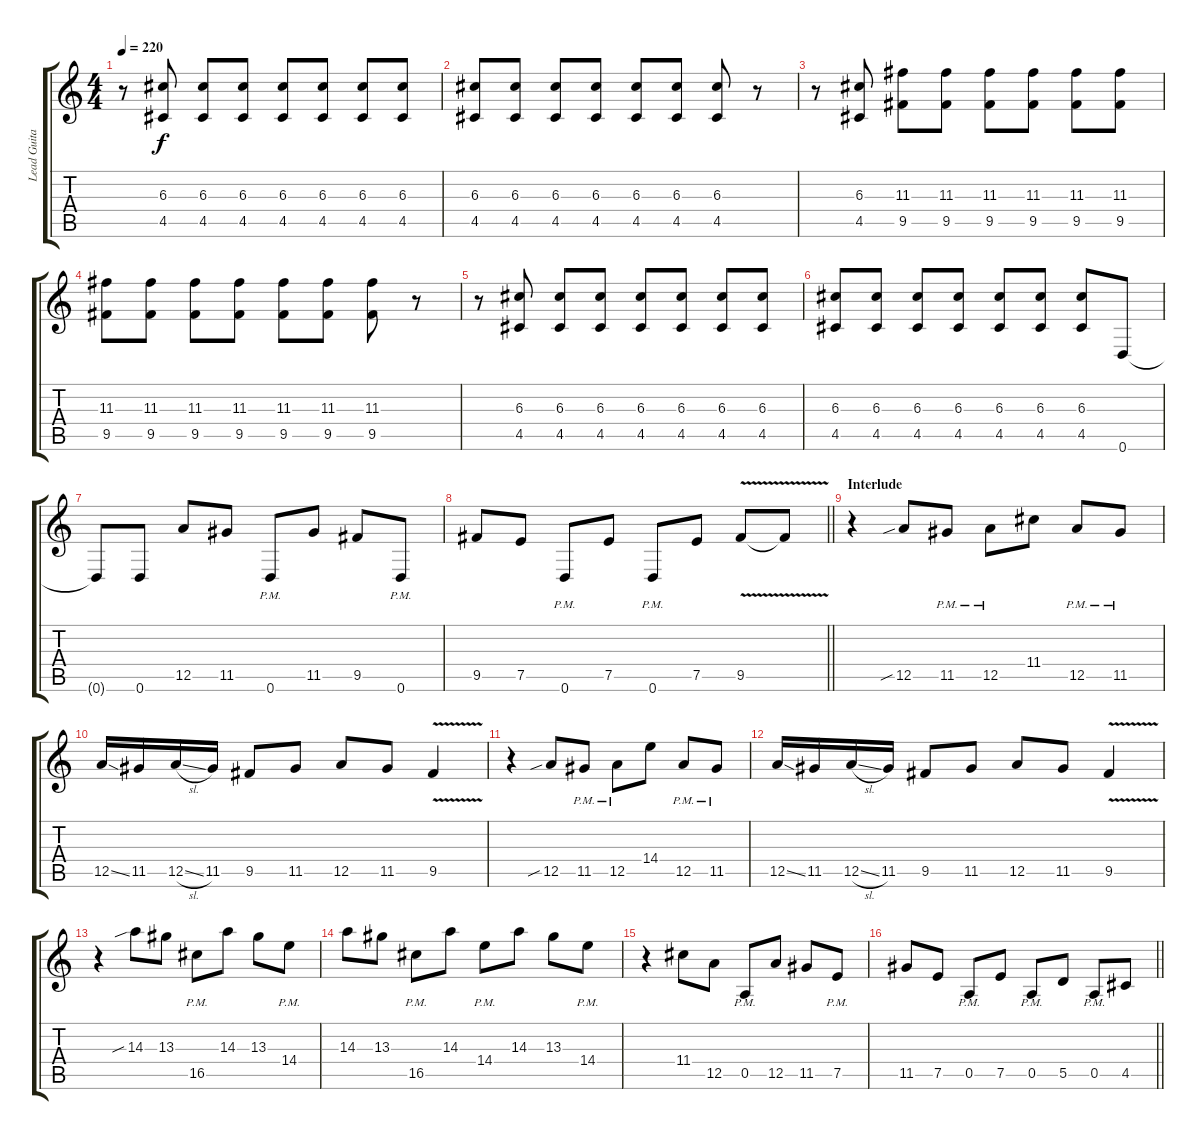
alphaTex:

\track ("Lead Guitar 1" "Lead Guita") {instrument distortionguitar}
\staff {score tabs}
\tuning (E4 B3 G3 D3 A2 D2) {hide}
\ts (4 4)
\tempo 220
\clef g2
\ks c
r.8{dy f volume 15 balance 0} (6.3 4.5).8 (6.3 4.5).8 (6.3 4.5).8 (6.3 4.5).8 (6.3 4.5).8 (6.3 4.5).8 (6.3 4.5).8 |
(6.3 4.5).8 (6.3 4.5).8 (6.3 4.5).8 (6.3 4.5).8 (6.3 4.5).8 (6.3 4.5).8 (6.3 4.5).8 r.8 |
r.8 (6.3 4.5).8 (11.3 9.5).8 (11.3 9.5).8 (11.3 9.5).8 (11.3 9.5).8 (11.3 9.5).8 (11.3 9.5).8 |
(11.3 9.5).8 (11.3 9.5).8 (11.3 9.5).8 (11.3 9.5).8 (11.3 9.5).8 (11.3 9.5).8 (11.3 9.5).8 r.8 |
r.8 (6.3 4.5).8 (6.3 4.5).8 (6.3 4.5).8 (6.3 4.5).8 (6.3 4.5).8 (6.3 4.5).8 (6.3 4.5).8 |
(6.3 4.5).8 (6.3 4.5).8 (6.3 4.5).8 (6.3 4.5).8 (6.3 4.5).8 (6.3 4.5).8 (6.3 4.5).8 0.6.8 |
0.6{t}.8 0.6.8 12.5.8 11.5.8 0.6{pm}.8 11.5.8 9.5.8 0.6{pm}.8 |
\barLineRight lightlight
9.5.8 7.5.8 0.6{pm}.8 7.5.8 0.6{pm}.8 7.5.8 9.5{v}.8 9.5{t}.8 |
\section ("" "Interlude")
r.4{balance 8} 12.5{sib}.8 11.5{pm}.8 12.5{pm}.8 11.4.8 12.5{pm}.8 11.5{pm}.8 |
12.5{ss}.16 11.5.16 12.5{sl}.16 11.5.16 9.5.8 11.5.8 12.5.8 11.5.8 9.5{v}.4 |
r.4 12.5{sib}.8 11.5{pm}.8 12.5{pm}.8 14.4.8 12.5{pm}.8 11.5{pm}.8 |
12.5{ss}.16 11.5.16 12.5{sl}.16 11.5.16 9.5.8 11.5.8 12.5.8 11.5.8 9.5{v}.4 |
r.4 14.3{sib}.8 13.3.8 16.5{pm}.8 14.3.8 13.3.8 14.4{pm}.8 |
14.3.8 13.3.8 16.5{pm}.8 14.3.8 14.4{pm}.8 14.3.8 13.3.8 14.4{pm}.8 |
r.4 11.4.8 12.5.8 0.5{pm}.8 12.5.8 11.5.8 7.5{pm}.8 |
\barLineRight lightlight
11.5.8 7.5.8 0.5{pm}.8 7.5.8 0.5{pm}.8 5.5.8 0.5{pm}.8 4.5.8
